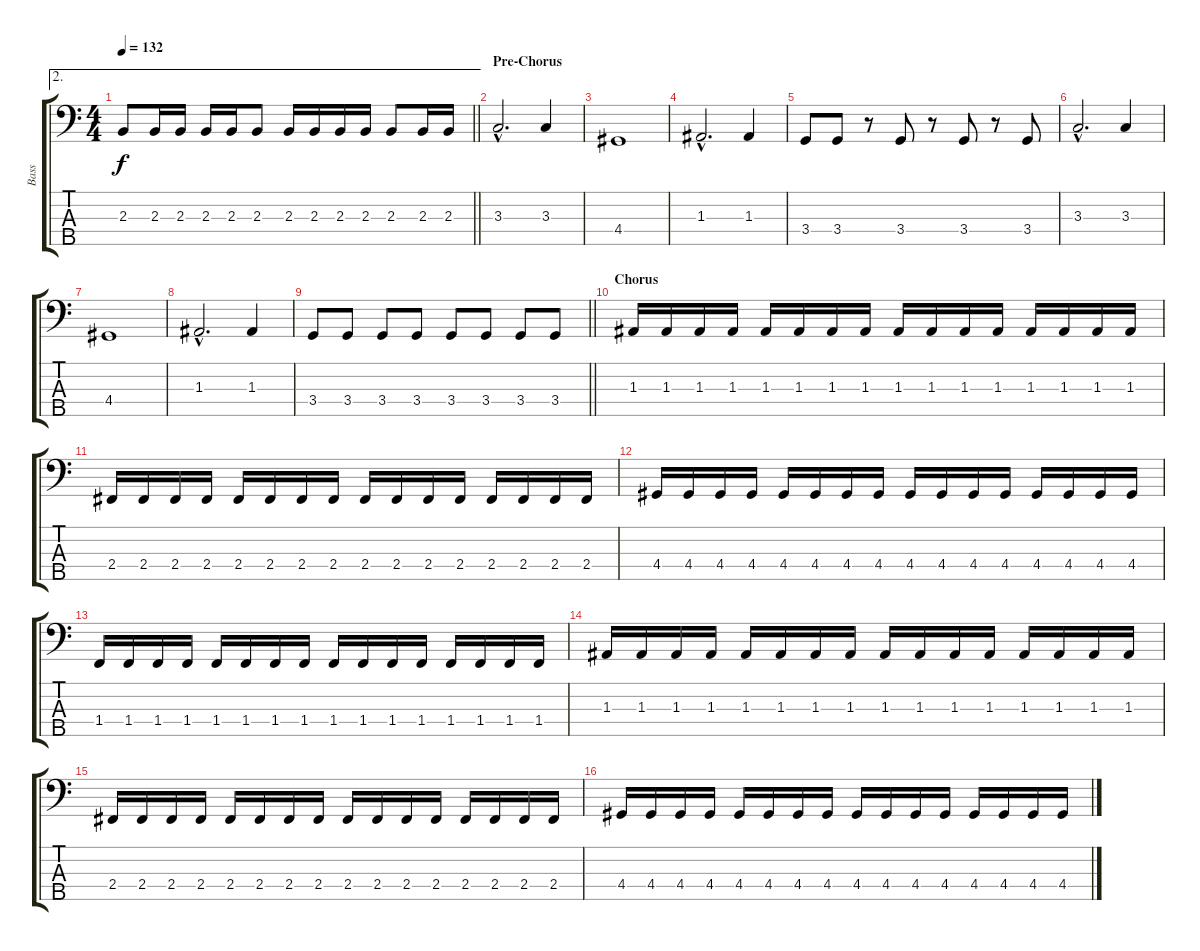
\track ("Bass" "Bass") {instrument electricbassfinger}
\staff {score tabs}
\tuning (G2 D2 A1 E1 B0) {hide}
\ae 2
\ts (4 4)
\tempo 132
\clef f4
\barLineRight lightlight
\ks c
2.3.8{dy f} 2.3.16 2.3.16 2.3.16 2.3.16 2.3.8 2.3.16 2.3.16 2.3.16 2.3.16 2.3.8 2.3.16 2.3.16 |
\section ("" "Pre-Chorus")
3.3{hac}.2{d} 3.3.4 |
4.4.1 |
1.3{hac}.2{d} 1.3.4 |
3.4.8 3.4.8 r.8 3.4.8 r.8 3.4.8 r.8 3.4.8 |
3.3{hac}.2{d} 3.3.4 |
4.4.1 |
1.3{hac}.2{d} 1.3.4 |
\barLineRight lightlight
3.4.8 3.4.8 3.4.8 3.4.8 3.4.8 3.4.8 3.4.8 3.4.8 |
\section ("" "Chorus")
1.3.16 1.3.16 1.3.16 1.3.16 1.3.16 1.3.16 1.3.16 1.3.16 1.3.16 1.3.16 1.3.16 1.3.16 1.3.16 1.3.16 1.3.16 1.3.16 |
2.4.16 2.4.16 2.4.16 2.4.16 2.4.16 2.4.16 2.4.16 2.4.16 2.4.16 2.4.16 2.4.16 2.4.16 2.4.16 2.4.16 2.4.16 2.4.16 |
4.4.16 4.4.16 4.4.16 4.4.16 4.4.16 4.4.16 4.4.16 4.4.16 4.4.16 4.4.16 4.4.16 4.4.16 4.4.16 4.4.16 4.4.16 4.4.16 |
1.4.16 1.4.16 1.4.16 1.4.16 1.4.16 1.4.16 1.4.16 1.4.16 1.4.16 1.4.16 1.4.16 1.4.16 1.4.16 1.4.16 1.4.16 1.4.16 |
1.3.16 1.3.16 1.3.16 1.3.16 1.3.16 1.3.16 1.3.16 1.3.16 1.3.16 1.3.16 1.3.16 1.3.16 1.3.16 1.3.16 1.3.16 1.3.16 |
2.4.16 2.4.16 2.4.16 2.4.16 2.4.16 2.4.16 2.4.16 2.4.16 2.4.16 2.4.16 2.4.16 2.4.16 2.4.16 2.4.16 2.4.16 2.4.16 |
4.4.16 4.4.16 4.4.16 4.4.16 4.4.16 4.4.16 4.4.16 4.4.16 4.4.16 4.4.16 4.4.16 4.4.16 4.4.16 4.4.16 4.4.16 4.4.16
